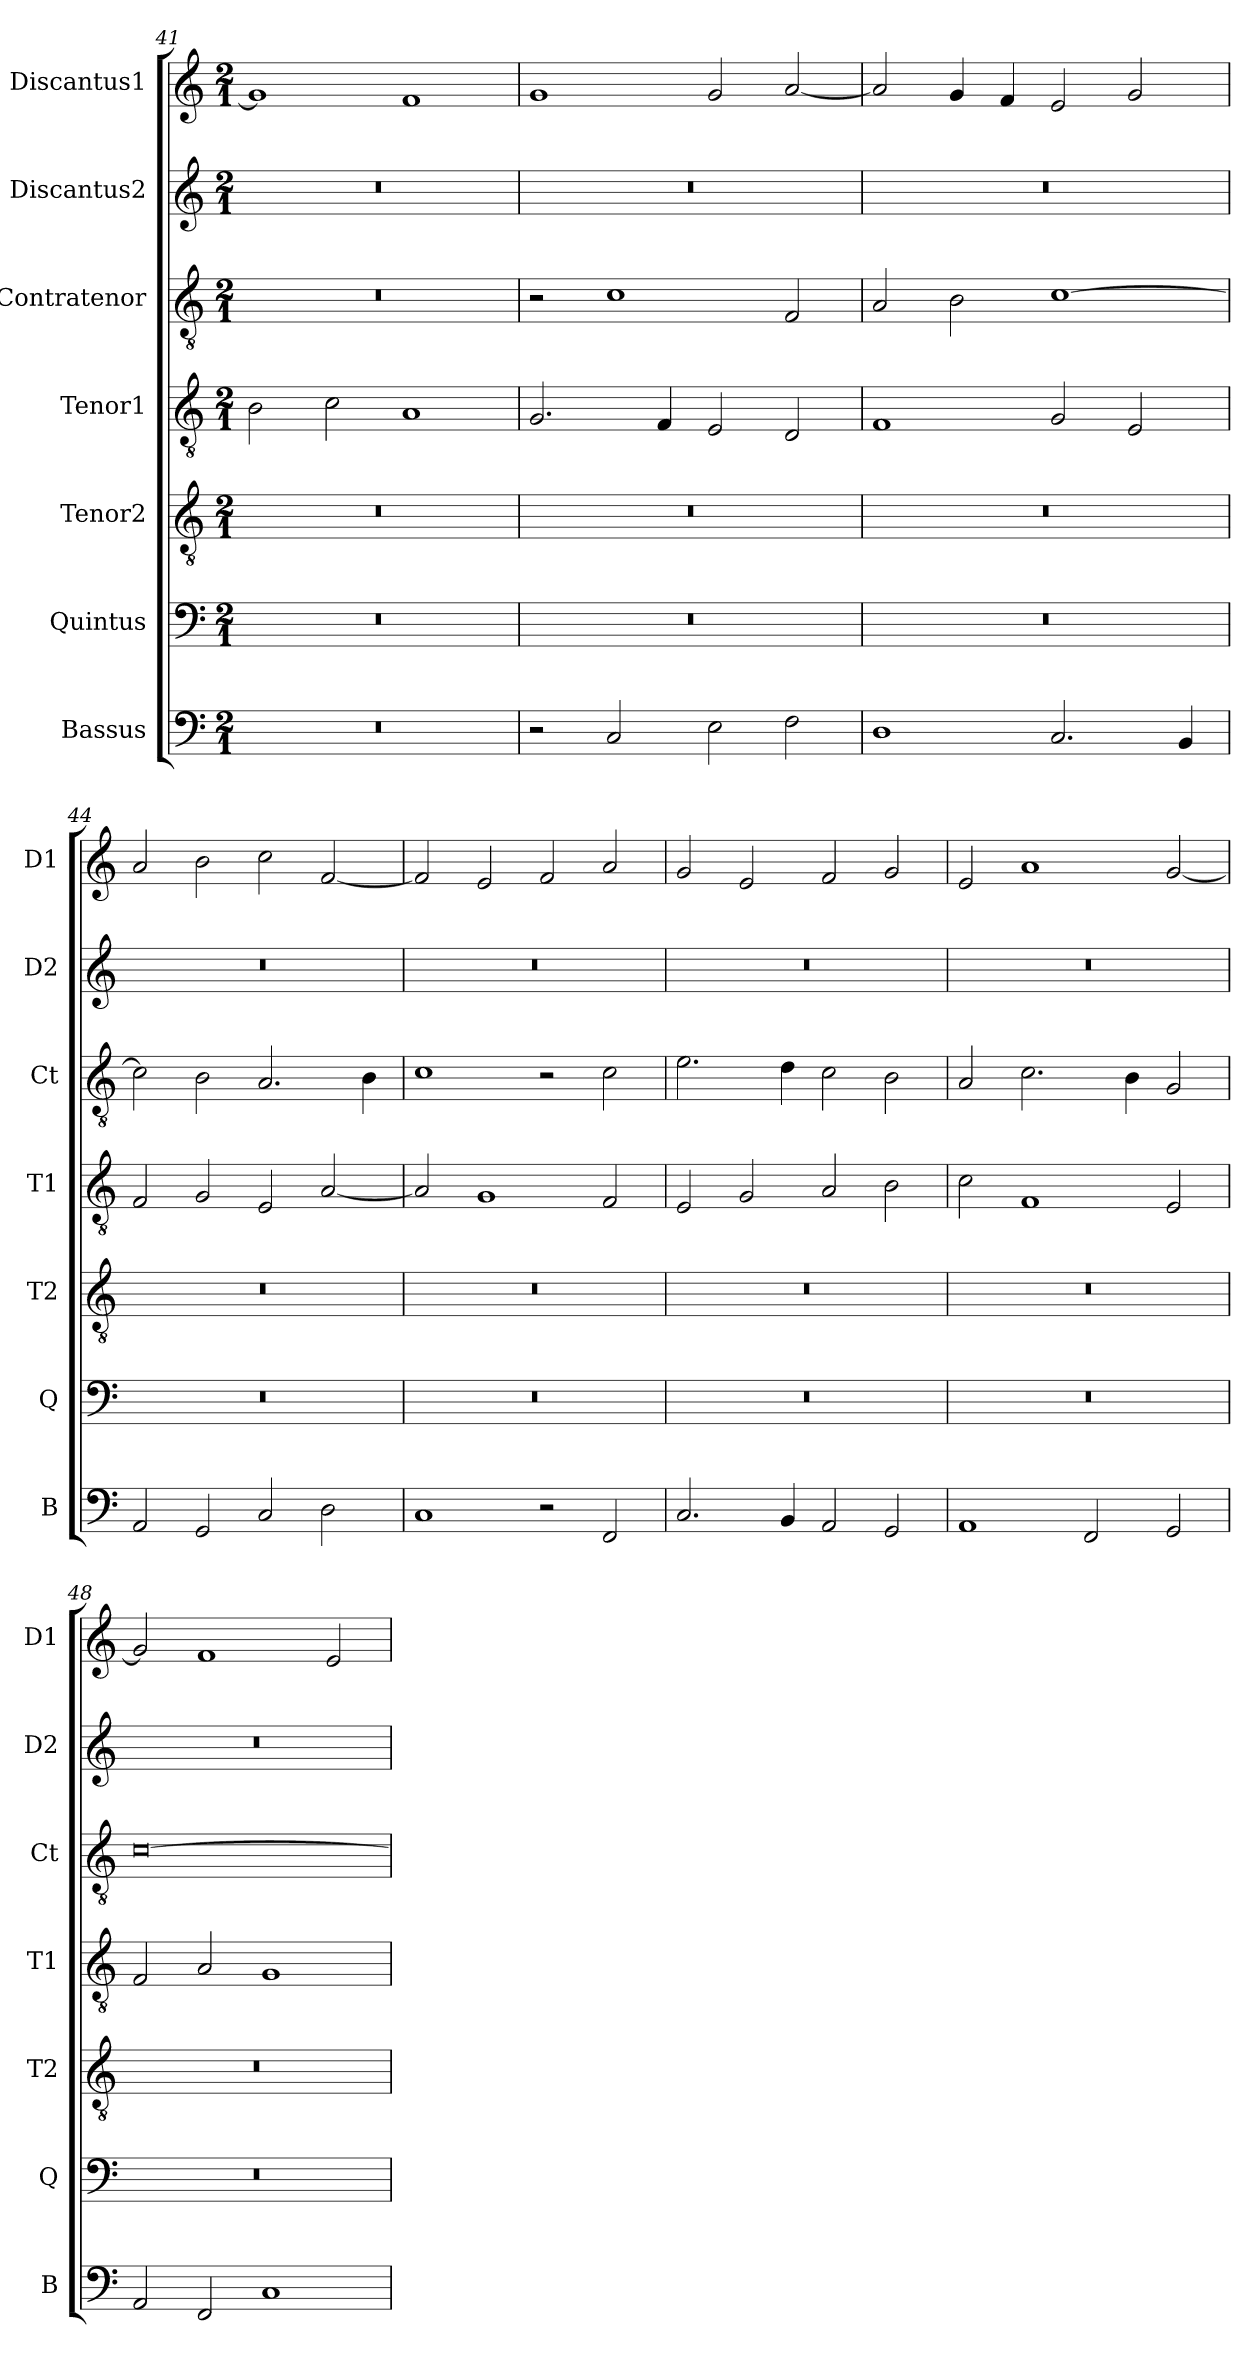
**kern	**kern	**kern	**kern	**kern	**kern	**kern
*part7	*part6	*part5	*part4	*part3	*part2	*part1
*staff7	*staff6	*staff5	*staff4	*staff3	*staff2	*staff1
*I"Bassus	*I"Quintus	*I"Tenor2	*I"Tenor1	*I"Contratenor	*I"Discantus2	*I"Discantus1
*I'B	*I'Q	*I'T2	*I'T1	*I'Ct	*I'D2	*I'D1
*clefF4	*clefF4	*clefGv2	*clefGv2	*clefGv2	*clefG2	*clefG2
*k[]	*k[]	*k[]	*k[]	*k[]	*k[]	*k[]
*M2/1	*M2/1	*M2/1	*M2/1	*M2/1	*M2/1	*M2/1
=41	=41	=41	=41	=41	=41	=41
0r	0r	0r	2B\	0r	0r	1g/]
.	.	.	2c\	.	.	.
.	.	.	1A/	.	.	1f/
=42	=42	=42	=42	=42	=42	=42
2r	0r	0r	2.G/	2r	0r	1g/
2C/	.	.	.	1c\	.	.
.	.	.	4F/	.	.	.
2E\	.	.	2E/	.	.	2g/
2F\	.	.	2D/	2F/	.	[2a/
=43	=43	=43	=43	=43	=43	=43
1D\	0r	0r	1F/	2A/	0r	2a/]
.	.	.	.	2B\	.	4g/
.	.	.	.	.	.	4f/
2.C/	.	.	2G/	[1c\	.	2e/
.	.	.	2E/	.	.	2g/
4BB/	.	.	.	.	.	.
=44	=44	=44	=44	=44	=44	=44
2AA/	0r	0r	2F/	2c\]	0r	2a/
2GG/	.	.	2G/	2B\	.	2b\
2C/	.	.	2E/	2.A/	.	2cc\
2D\	.	.	[2A/	.	.	[2f/
.	.	.	.	4B\	.	.
=45	=45	=45	=45	=45	=45	=45
1C/	0r	0r	2A/]	1c\	0r	2f/]
.	.	.	1G/	.	.	2e/
2r	.	.	.	2r	.	2f/
2FF/	.	.	2F/	2c\	.	2a/
=46	=46	=46	=46	=46	=46	=46
2.C/	0r	0r	2E/	2.e\	0r	2g/
.	.	.	2G/	.	.	2e/
4BB/	.	.	.	4d\	.	.
2AA/	.	.	2A/	2c\	.	2f/
2GG/	.	.	2B\	2B\	.	2g/
=47	=47	=47	=47	=47	=47	=47
1AA/	0r	0r	2c\	2A/	0r	2e/
.	.	.	1F/	2.c\	.	1a/
2FF/	.	.	.	.	.	.
.	.	.	.	4B\	.	.
2GG/	.	.	2E/	2G/	.	[2g/
=48	=48	=48	=48	=48	=48	=48
2AA/	0r	0r	2F/	[0c\	0r	2g/]
2FF/	.	.	2A/	.	.	1f/
1C/	.	.	1G/	.	.	.
.	.	.	.	.	.	2e/
=	=	=	=	=	=	=
*-	*-	*-	*-	*-	*-	*-
